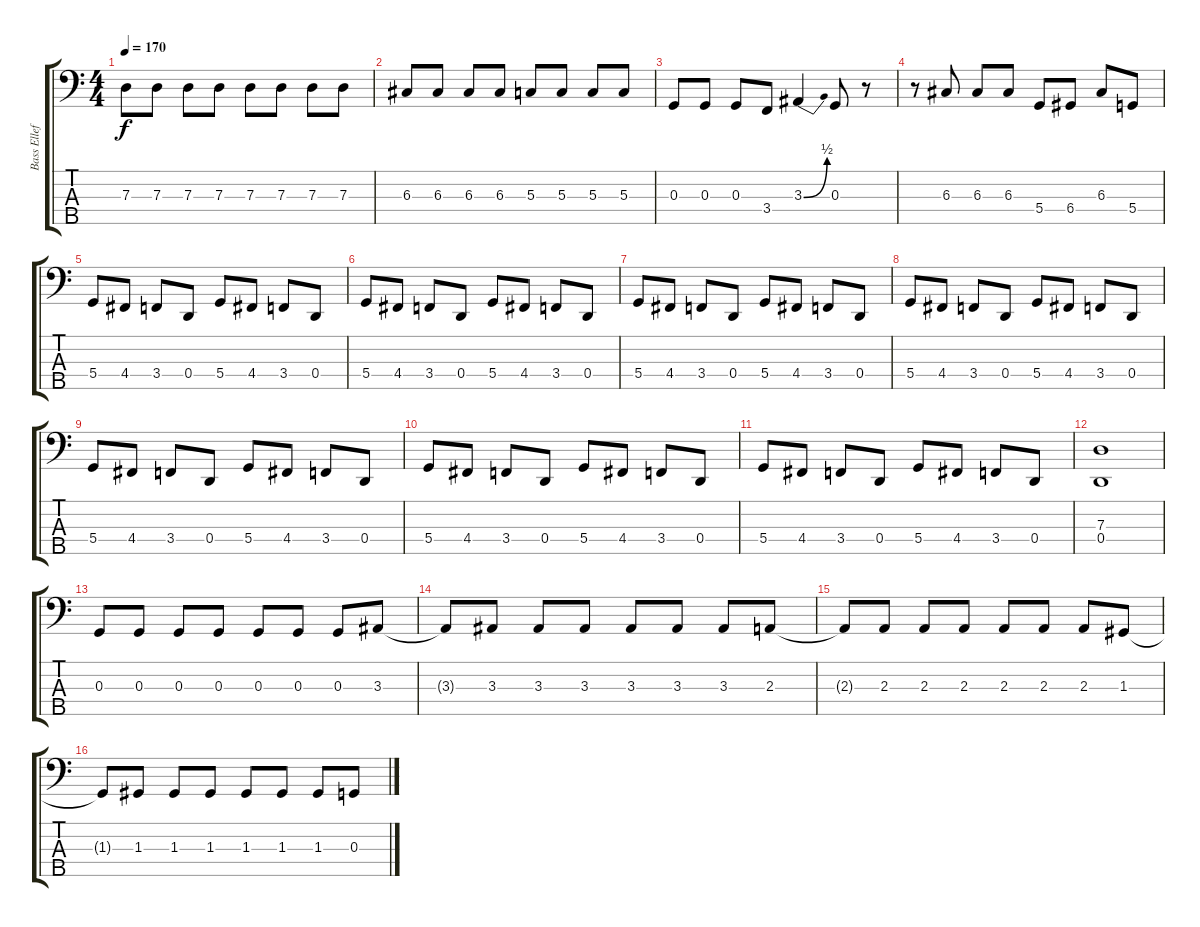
\track ("Bass Ellefson" "Bass Ellef") {instrument electricbasspick}
\staff {score tabs}
\tuning (F2 C2 G1 D1 A0) {hide}
\ts (4 4)
\tempo 170
\clef f4
\ks c
7.3.8{dy f} 7.3.8 7.3.8 7.3.8 7.3.8 7.3.8 7.3.8 7.3.8 |
6.3.8 6.3.8 6.3.8 6.3.8 5.3.8 5.3.8 5.3.8 5.3.8 |
0.3.8 0.3.8 0.3.8 3.4.8 3.3{be (bend 0 0 60 2)}.4 0.3.8 r.8 |
r.8 6.3.8 6.3.8 6.3.8 5.4.8 6.4.8 6.3.8 5.4.8 |
5.4.8 4.4.8 3.4.8 0.4.8 5.4.8 4.4.8 3.4.8 0.4.8 |
5.4.8 4.4.8 3.4.8 0.4.8 5.4.8 4.4.8 3.4.8 0.4.8 |
5.4.8 4.4.8 3.4.8 0.4.8 5.4.8 4.4.8 3.4.8 0.4.8 |
5.4.8 4.4.8 3.4.8 0.4.8 5.4.8 4.4.8 3.4.8 0.4.8 |
5.4.8 4.4.8 3.4.8 0.4.8 5.4.8 4.4.8 3.4.8 0.4.8 |
5.4.8 4.4.8 3.4.8 0.4.8 5.4.8 4.4.8 3.4.8 0.4.8 |
5.4.8 4.4.8 3.4.8 0.4.8 5.4.8 4.4.8 3.4.8 0.4.8 |
(7.3 0.4).1 |
0.3.8 0.3.8 0.3.8 0.3.8 0.3.8 0.3.8 0.3.8 3.3.8 |
3.3{t}.8 3.3.8 3.3.8 3.3.8 3.3.8 3.3.8 3.3.8 2.3.8 |
2.3{t}.8 2.3.8 2.3.8 2.3.8 2.3.8 2.3.8 2.3.8 1.3.8 |
1.3{t}.8 1.3.8 1.3.8 1.3.8 1.3.8 1.3.8 1.3.8 0.3.8
